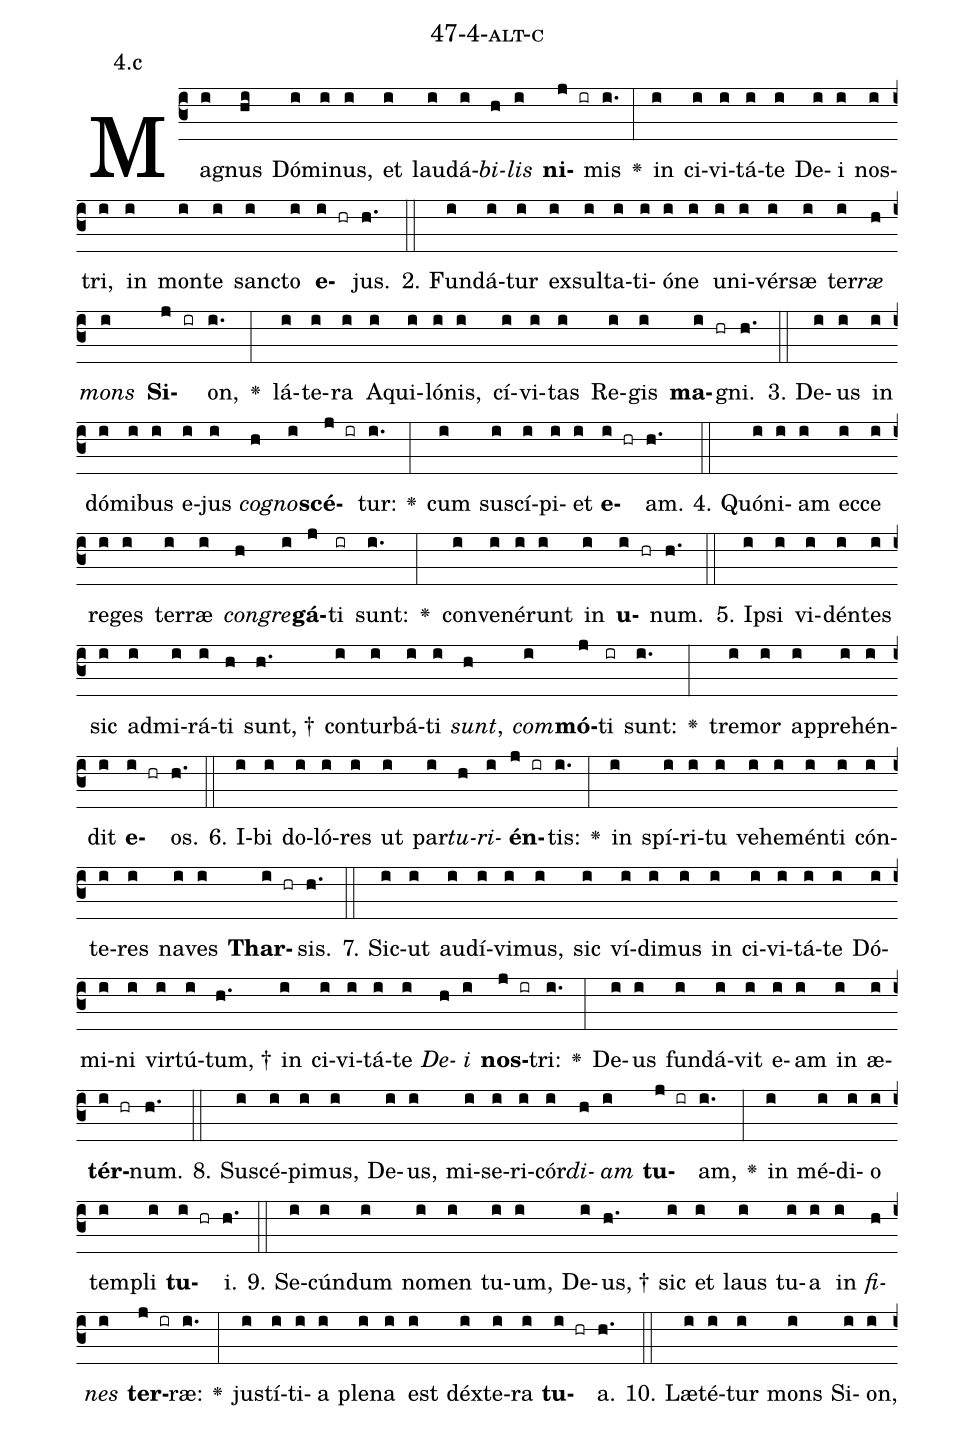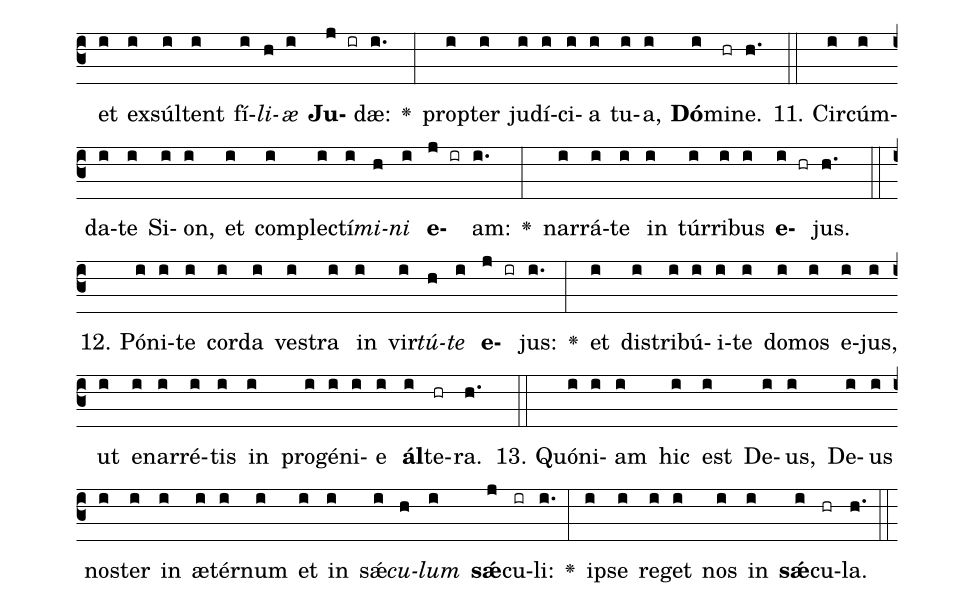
name: 47-4-alt-c;
annotation: 4.c;
%%
(c3)Ma(i)gnus(hi) Dó(i)mi(i)nus,(i) et(i) lau(i)dá(i)<i>bi</i>(h)<i>lis</i>(i) <b>ni</b>(j ir)mis(i.) <v>\greheightstar</v>(:) in(i) ci(i)vi(i)tá(i)te(i) De(i)i(i) nos(i)tri,(i) in(i) mon(i)te(i) sanc(i)to(i) <b>e</b>(i hr)jus.(h.) (::)
2. Fun(i)dá(i)tur(i) ex(i)sul(i)ta(i)ti(i)ó(i)ne(i) u(i)ni(i)vér(i)sæ(i) ter(i)<i>ræ</i>(h) <i>mons</i>(i) <b>Si</b>(j ir)on,(i.) <v>\greheightstar</v>(:) lá(i)te(i)ra(i) A(i)qui(i)ló(i)nis,(i) cí(i)vi(i)tas(i) Re(i)gis(i) <b>ma</b>(i hr)gni.(h.) (::)
3. De(i)us(i) in(i) dó(i)mi(i)bus(i) e(i)jus(i) <i>co</i>(h)<i>gno</i>(i)<b>scé</b>(j ir)tur:(i.) <v>\greheightstar</v>(:) cum(i) su(i)scí(i)pi(i)et(i) <b>e</b>(i hr)am.(h.) (::)
4. Quón(i)i(i)am(i) ec(i)ce(i) re(i)ges(i) ter(i)ræ(i) <i>con</i>(h)<i>gre</i>(i)<b>gá</b>(j)ti(ir) sunt:(i.) <v>\greheightstar</v>(:) con(i)ve(i)né(i)runt(i) in(i) <b>u</b>(i hr)num.(h.) (::)
5. Ip(i)si(i) vi(i)dén(i)tes(i) sic(i) ad(i)mi(i)rá(i)ti(h) sunt, †(h.) con(i)tur(i)bá(i)ti(i) <i>sunt</i>,(h) <i>com</i>(i)<b>mó</b>(j)ti(ir) sunt:(i.) <v>\greheightstar</v>(:) tre(i)mor(i) ap(i)pre(i)hén(i)dit(i) <b>e</b>(i hr)os.(h.) (::)
6. I(i)bi(i) do(i)ló(i)res(i) ut(i) par(i)<i>tu</i>(h)<i>ri</i>(i)<b>én</b>(j ir)tis:(i.) <v>\greheightstar</v>(:) in(i) spí(i)ri(i)tu(i) ve(i)he(i)mén(i)ti(i) cón(i)te(i)res(i) na(i)ves(i) <b>Thar</b>(i hr)sis.(h.) (::)
7. Sic(i)ut(i) au(i)dí(i)vi(i)mus,(i) sic(i) ví(i)di(i)mus(i) in(i) ci(i)vi(i)tá(i)te(i) Dó(i)mi(i)ni(i) vir(i)tú(i)tum, †(h.) in(i) ci(i)vi(i)tá(i)te(i) <i>De</i>(h)<i>i</i>(i) <b>nos</b>(j ir)tri:(i.) <v>\greheightstar</v>(:) De(i)us(i) fun(i)dá(i)vit(i) e(i)am(i) in(i) æ(i)<b>tér</b>(i hr)num.(h.) (::)
8. Su(i)scé(i)pi(i)mus,(i) De(i)us,(i) mi(i)se(i)ri(i)cór(i)<i>di</i>(h)<i>am</i>(i) <b>tu</b>(j ir)am,(i.) <v>\greheightstar</v>(:) in(i) mé(i)di(i)o(i) tem(i)pli(i) <b>tu</b>(i hr)i.(h.) (::)
9. Se(i)cún(i)dum(i) no(i)men(i) tu(i)um,(i) De(i)us, †(h.) sic(i) et(i) laus(i) tu(i)a(i) in(i) <i>fi</i>(h)<i>nes</i>(i) <b>ter</b>(j ir)ræ:(i.) <v>\greheightstar</v>(:) jus(i)tí(i)ti(i)a(i) ple(i)na(i) est(i) déx(i)te(i)ra(i) <b>tu</b>(i hr)a.(h.) (::)
10. Læ(i)té(i)tur(i) mons(i) Si(i)on,(i) et(i) ex(i)súl(i)tent(i) fí(i)<i>li</i>(h)<i>æ</i>(i) <b>Ju</b>(j ir)dæ:(i.) <v>\greheightstar</v>(:) prop(i)ter(i) ju(i)dí(i)ci(i)a(i) tu(i)a,(i) <b>Dó</b>(i)mi(hr)ne.(h.) (::)
11. Cir(i)cúm(i)da(i)te(i) Si(i)on,(i) et(i) com(i)plec(i)tí(i)<i>mi</i>(h)<i>ni</i>(i) <b>e</b>(j ir)am:(i.) <v>\greheightstar</v>(:) nar(i)rá(i)te(i) in(i) túr(i)ri(i)bus(i) <b>e</b>(i hr)jus.(h.) (::)
12. Pó(i)ni(i)te(i) cor(i)da(i) ves(i)tra(i) in(i) vir(i)<i>tú</i>(h)<i>te</i>(i) <b>e</b>(j ir)jus:(i.) <v>\greheightstar</v>(:) et(i) dis(i)tri(i)bú(i)i(i)te(i) do(i)mos(i) e(i)jus,(i) ut(i) e(i)nar(i)ré(i)tis(i) in(i) pro(i)gé(i)ni(i)e(i) <b>ál</b>(i)te(hr)ra.(h.) (::)
13. Quón(i)i(i)am(i) hic(i) est(i) De(i)us,(i) De(i)us(i) nos(i)ter(i) in(i) æ(i)tér(i)num(i) et(i) in(i) sǽ(i)<i>cu</i>(h)<i>lum</i>(i) <b>sǽ</b>(j)cu(ir)li:(i.) <v>\greheightstar</v>(:) ip(i)se(i) re(i)get(i) nos(i) in(i) <b>sǽ</b>(i)cu(hr)la.(h.) (::)
